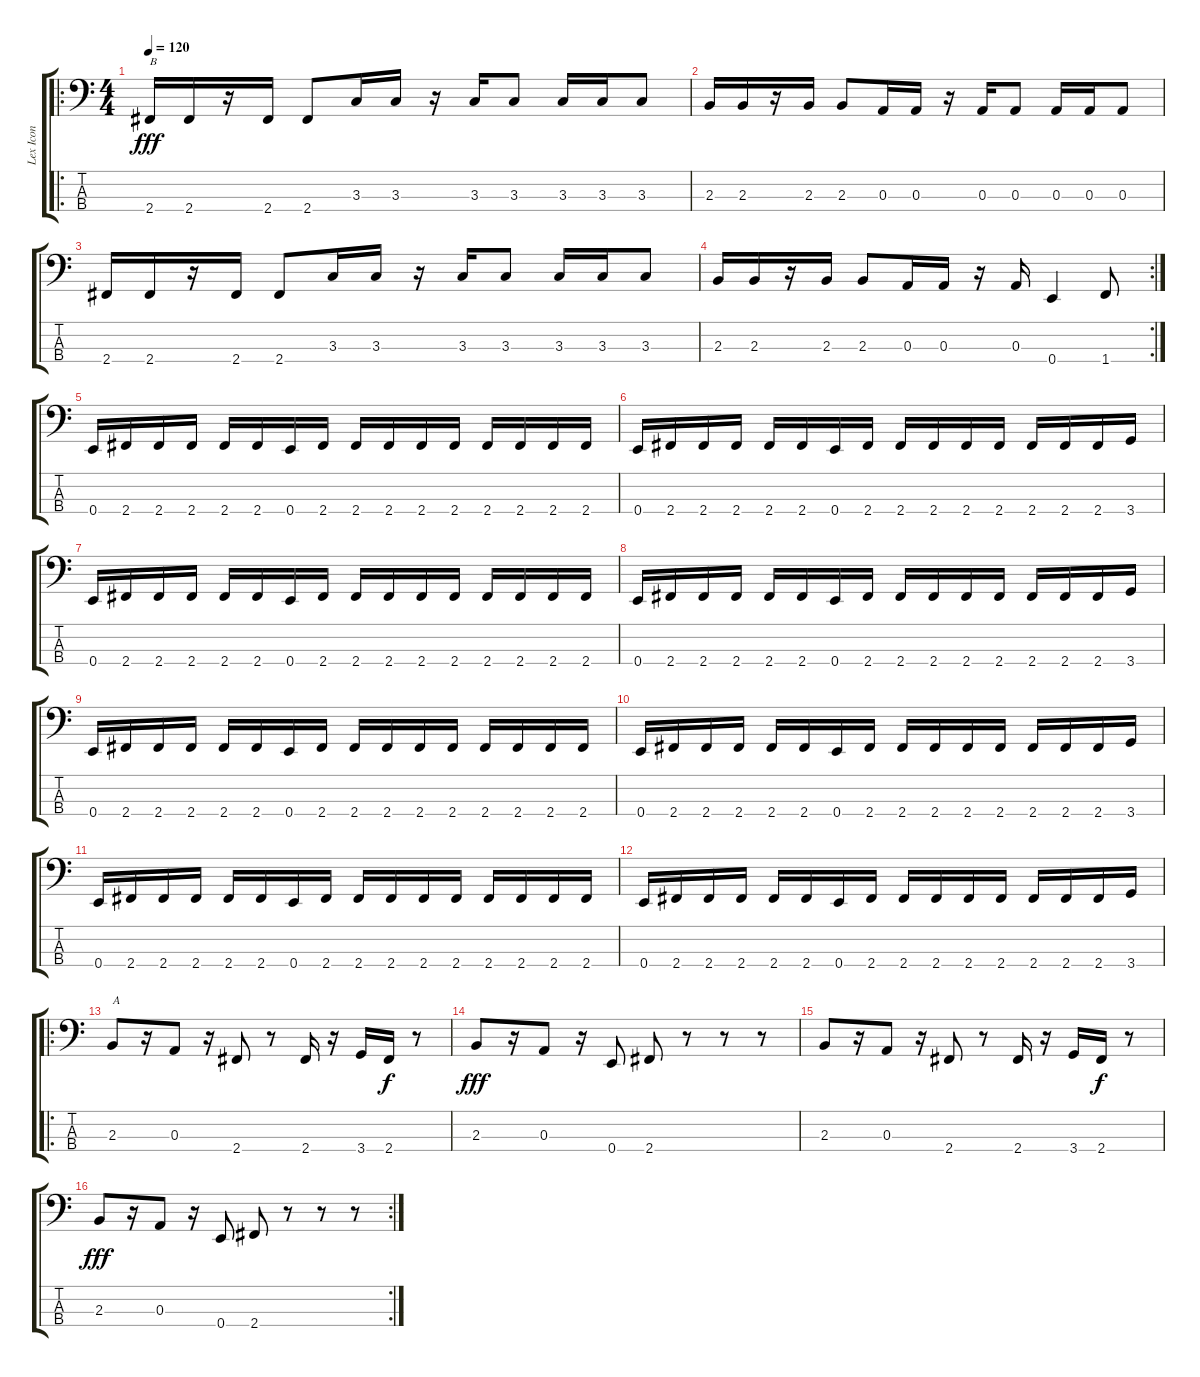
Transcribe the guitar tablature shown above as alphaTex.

\track ("Lex Icon" "Lex Icon") {instrument electricbasspick}
\staff {score tabs}
\tuning (G2 D2 A1 E1) {hide}
\ro
\ts (4 4)
\tempo 120
\clef f4
\ks c
2.4.16{txt "B" dy fff} 2.4.16 r.16 2.4.16 2.4.8 3.3.16 3.3.16 r.16 3.3.16 3.3.8 3.3.16 3.3.16 3.3.8 |
2.3.16 2.3.16 r.16 2.3.16 2.3.8 0.3.16 0.3.16 r.16 0.3.16 0.3.8 0.3.16 0.3.16 0.3.8 |
2.4.16 2.4.16 r.16 2.4.16 2.4.8 3.3.16 3.3.16 r.16 3.3.16 3.3.8 3.3.16 3.3.16 3.3.8 |
\rc 2
2.3.16 2.3.16 r.16 2.3.16 2.3.8 0.3.16 0.3.16 r.16 0.3.16 0.4.4 1.4.8 |
0.4.16 2.4.16 2.4.16 2.4.16 2.4.16 2.4.16 0.4.16 2.4.16 2.4.16 2.4.16 2.4.16 2.4.16 2.4.16 2.4.16 2.4.16 2.4.16 |
0.4.16 2.4.16 2.4.16 2.4.16 2.4.16 2.4.16 0.4.16 2.4.16 2.4.16 2.4.16 2.4.16 2.4.16 2.4.16 2.4.16 2.4.16 3.4.16 |
0.4.16 2.4.16 2.4.16 2.4.16 2.4.16 2.4.16 0.4.16 2.4.16 2.4.16 2.4.16 2.4.16 2.4.16 2.4.16 2.4.16 2.4.16 2.4.16 |
0.4.16 2.4.16 2.4.16 2.4.16 2.4.16 2.4.16 0.4.16 2.4.16 2.4.16 2.4.16 2.4.16 2.4.16 2.4.16 2.4.16 2.4.16 3.4.16 |
0.4.16 2.4.16 2.4.16 2.4.16 2.4.16 2.4.16 0.4.16 2.4.16 2.4.16 2.4.16 2.4.16 2.4.16 2.4.16 2.4.16 2.4.16 2.4.16 |
0.4.16 2.4.16 2.4.16 2.4.16 2.4.16 2.4.16 0.4.16 2.4.16 2.4.16 2.4.16 2.4.16 2.4.16 2.4.16 2.4.16 2.4.16 3.4.16 |
0.4.16 2.4.16 2.4.16 2.4.16 2.4.16 2.4.16 0.4.16 2.4.16 2.4.16 2.4.16 2.4.16 2.4.16 2.4.16 2.4.16 2.4.16 2.4.16 |
0.4.16 2.4.16 2.4.16 2.4.16 2.4.16 2.4.16 0.4.16 2.4.16 2.4.16 2.4.16 2.4.16 2.4.16 2.4.16 2.4.16 2.4.16 3.4.16 |
\ro
2.3.8{txt "A"} r.16 0.3.8 r.16 2.4.8 r.8 2.4.16 r.16 3.4.16 2.4.16{dy f} r.8 |
2.3.8{dy fff} r.16 0.3.8 r.16 0.4.8 2.4.8 r.8 r.8 r.8 |
2.3.8 r.16 0.3.8 r.16 2.4.8 r.8 2.4.16 r.16 3.4.16 2.4.16{dy f} r.8 |
\rc 2
2.3.8{dy fff} r.16 0.3.8 r.16 0.4.8 2.4.8 r.8 r.8 r.8
